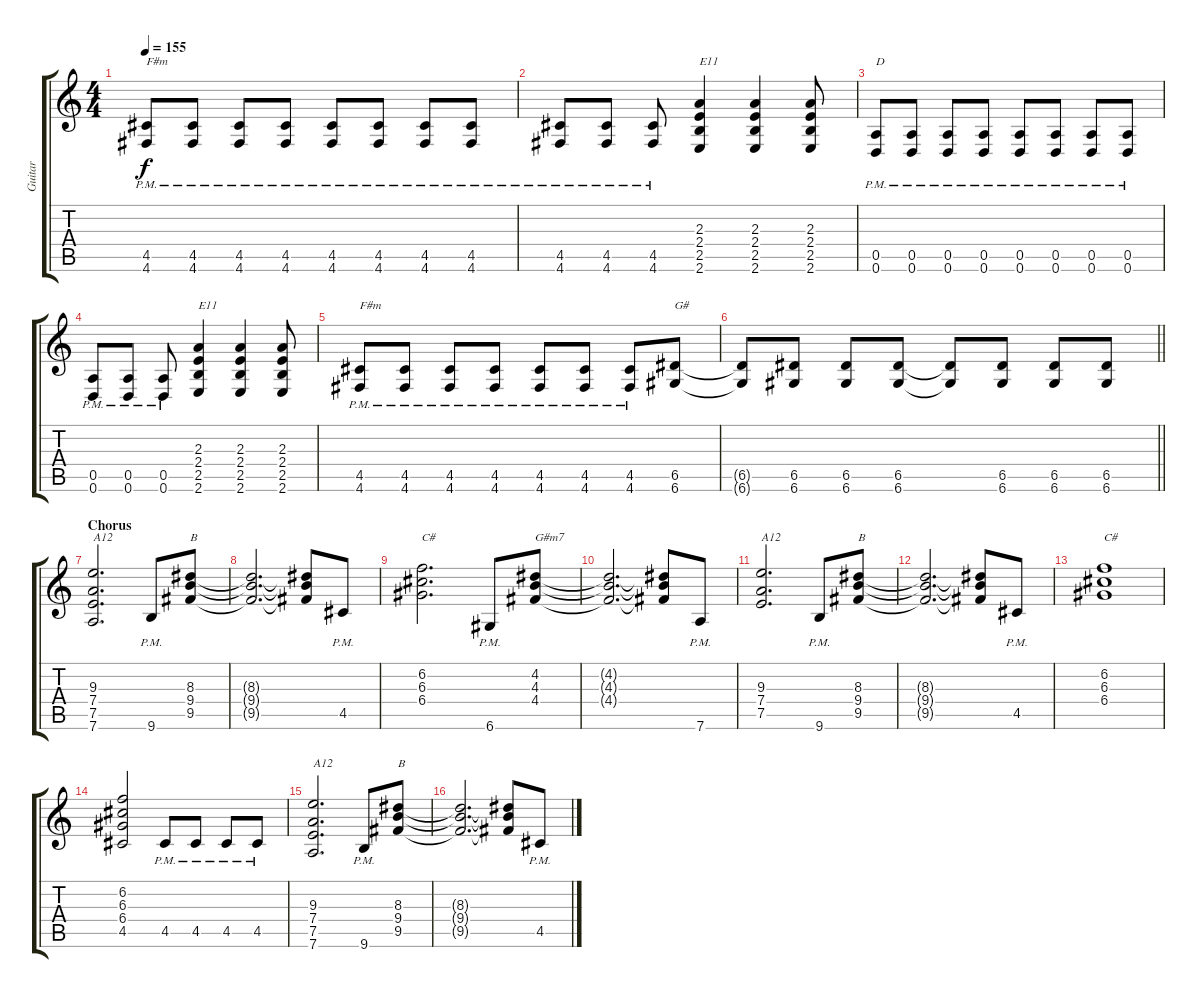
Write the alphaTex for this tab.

\track ("Guitar" "Guitar") {instrument distortionguitar}
\staff {score tabs}
\tuning (E4 B3 G3 D3 A2 D2) {hide}
\ts (4 4)
\tempo 155
\clef g2
\ks c
(4.5{pm} 4.6{pm}).8{txt "F#m" dy f} (4.5{pm} 4.6{pm}).8 (4.5{pm} 4.6{pm}).8 (4.5{pm} 4.6{pm}).8 (4.5{pm} 4.6{pm}).8 (4.5{pm} 4.6{pm}).8 (4.5{pm} 4.6{pm}).8 (4.5{pm} 4.6{pm}).8 |
(4.5{pm} 4.6{pm}).8 (4.5{pm} 4.6{pm}).8 (4.5{pm} 4.6{pm}).8 (2.3 2.4 2.5 2.6).4{txt "E11"} (2.3 2.4 2.5 2.6).4 (2.3 2.4 2.5 2.6).8 |
(0.5{pm} 0.6{pm}).8{txt "D"} (0.5{pm} 0.6{pm}).8 (0.5{pm} 0.6{pm}).8 (0.5{pm} 0.6{pm}).8 (0.5{pm} 0.6{pm}).8 (0.5{pm} 0.6{pm}).8 (0.5{pm} 0.6{pm}).8 (0.5{pm} 0.6{pm}).8 |
(0.5{pm} 0.6{pm}).8 (0.5{pm} 0.6{pm}).8 (0.5{pm} 0.6{pm}).8 (2.3 2.4 2.5 2.6).4{txt "E11"} (2.3 2.4 2.5 2.6).4 (2.3 2.4 2.5 2.6).8 |
(4.5{pm} 4.6{pm}).8{txt "F#m"} (4.5{pm} 4.6{pm}).8 (4.5{pm} 4.6{pm}).8 (4.5{pm} 4.6{pm}).8 (4.5{pm} 4.6{pm}).8 (4.5{pm} 4.6{pm}).8 (4.5{pm} 4.6{pm}).8 (6.5 6.6).8{txt "G#"} |
\barLineRight lightlight
(6.5{t} 6.6{t}).8 (6.5 6.6).8 (6.5 6.6).8 (6.5 6.6).8 (6.5{t} 6.6{t}).8 (6.5 6.6).8 (6.5 6.6).8 (6.5 6.6).8 |
\section ("" "Chorus")
(9.3 7.4 7.5 7.6).2{d txt "A12"} 9.6{pm}.8 (8.3 9.4 9.5).8{txt "B"} |
(8.3{t} 9.4{t} 9.5{t}).2{d} (8.3{t} 9.4{t} 9.5{t}).8 4.5{pm}.8 |
(6.2 6.3 6.4).2{d txt "C#"} 6.6{pm}.8 (4.2 4.3 4.4).8{txt "G#m7"} |
(4.2{t} 4.3{t} 4.4{t}).2{d} (4.2{t} 4.3{t} 4.4{t}).8 7.6{pm}.8 |
(9.3 7.4 7.5).2{d txt "A12"} 9.6{pm}.8 (8.3 9.4 9.5).8{txt "B"} |
(8.3{t} 9.4{t} 9.5{t}).2{d} (8.3{t} 9.4{t} 9.5{t}).8 4.5{pm}.8 |
(6.2 6.3 6.4).1{txt "C#"} |
(6.2 6.3 6.4 4.5).2 4.5{pm}.8 4.5{pm}.8 4.5{pm}.8 4.5{pm}.8 |
(9.3 7.4 7.5 7.6).2{d txt "A12"} 9.6{pm}.8 (8.3 9.4 9.5).8{txt "B"} |
(8.3{t} 9.4{t} 9.5{t}).2{d} (8.3{t} 9.4{t} 9.5{t}).8 4.5{pm}.8
